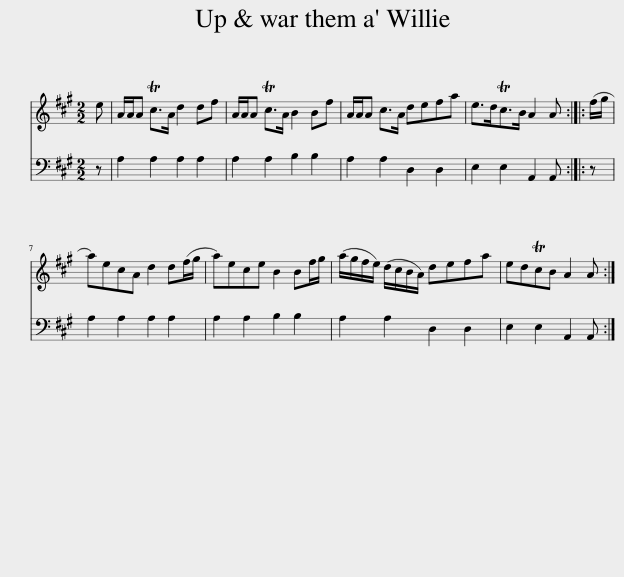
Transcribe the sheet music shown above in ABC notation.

X:1
%%score 1 2
L:1/8
M:2/2
I:linebreak $
K:A
V:1 treble
V:2 bass
V:1
 e | A/A/A Tc>A d2 df | A/A/A Tc>A B2 Bf | A/A/A c>A defa | e>dTc>B A2 A :: %5
 (f/g/ |$ a)ecA d2 d(f/g/ | a)ece B2 Bf/g/ | (a/g/f/e/) (d/c/B/A/) defa | edTcB A2 A :| %10
V:2
 z | A,2 A,2 A,2 A,2 | A,2 A,2 B,2 B,2 | A,2 A,2 D,2 D,2 | E,2 E,2 A,,2 A,, :: %5
 z |$ A,2 A,2 A,2 A,2 | A,2 A,2 B,2 B,2 | A,2 A,2 D,2 D,2 | E,2 E,2 A,,2 A,, :| %10
